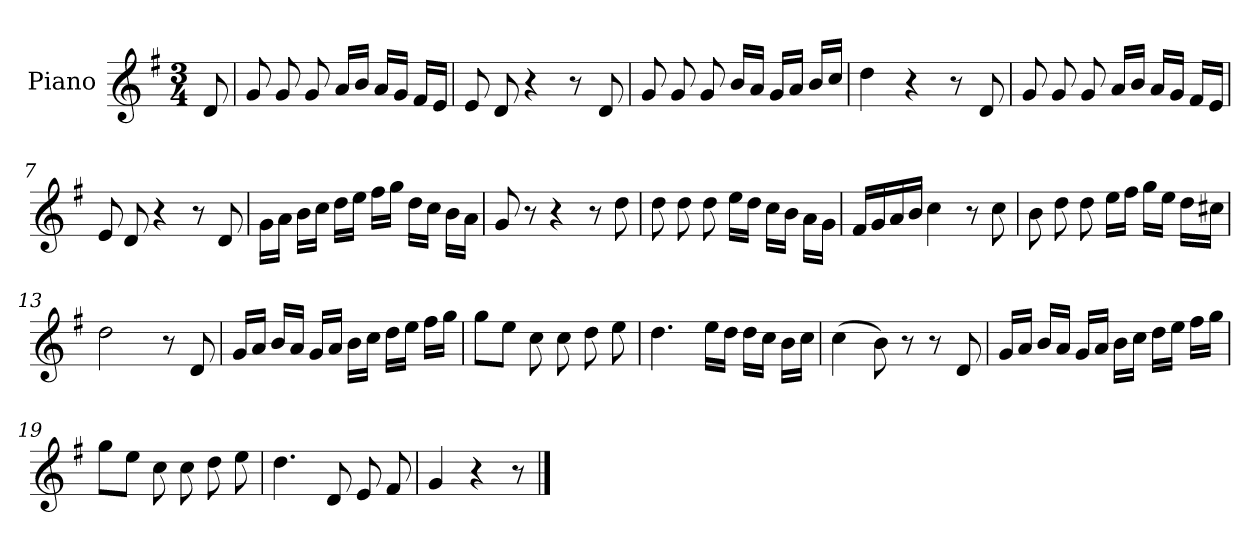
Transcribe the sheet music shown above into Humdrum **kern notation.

**kern
*part1
*staff1
*I"Piano
*I'Pno.
*clefG2
*k[f#]
*M3/4
=1
8d/
=2
8g/
8g/
8g/
16a/LL
16b/JJ
16a/LL
16g/JJ
16f#/LL
16e/JJ
=3
8e/
8d/
4r
8r
8d/
=4
8g/
8g/
8g/
16b/LL
16a/JJ
16g/LL
16a/JJ
16b/LL
16cc/JJ
!!LO:LB:g=z
=5
4dd\
4r
8r
8d/
=6
8g/
8g/
8g/
16a/LL
16b/JJ
16a/LL
16g/JJ
16f#/LL
16e/JJ
=7
8e/
8d/
4r
8r
8d/
=8
16g\LL
16a\JJ
16b\LL
16cc\JJ
16dd\LL
16ee\JJ
16ff#\LL
16gg\JJ
16dd\LL
16cc\JJ
16b\LL
16a\JJ
!!LO:LB:g=z
=9
8g/
8r
4r
8r
8dd\
=10
8dd\
8dd\
8dd\
16ee\LL
16dd\JJ
16cc\LL
16b\JJ
16a\LL
16g\JJ
=11
16f#/LL
16g/
16a/
16b/JJ
4cc\
8r
8cc\
=12
8b\
8dd\
8dd\
16ee\LL
16ff#\JJ
16gg\LL
16ee\JJ
16dd\LL
16cc#X\JJ
!!LO:LB:g=z
=13
2dd\
8r
8d/
=14
16g/LL
16a/JJ
16b/LL
16a/JJ
16g/LL
16a/JJ
16b\LL
16cc\JJ
16dd\LL
16ee\JJ
16ff#\LL
16gg\JJ
=15
8gg\L
8ee\J
8cc\
8cc\
8dd\
8ee\
=16
4.dd\
16ee\LL
16dd\JJ
16dd\LL
16cc\JJ
16b\LL
16cc\JJ
=17
(>4cc\
8b\)
8r
8r
8d/
!!LO:LB:g=z
=18
16g/LL
16a/JJ
16b/LL
16a/JJ
16g/LL
16a/JJ
16b\LL
16cc\JJ
16dd\LL
16ee\JJ
16ff#\LL
16gg\JJ
=19
8gg\L
8ee\J
8cc\
8cc\
8dd\
8ee\
=20
4.dd\
8d/
8e/
8f#/
=21
4g/
4r
8r
==
*-
